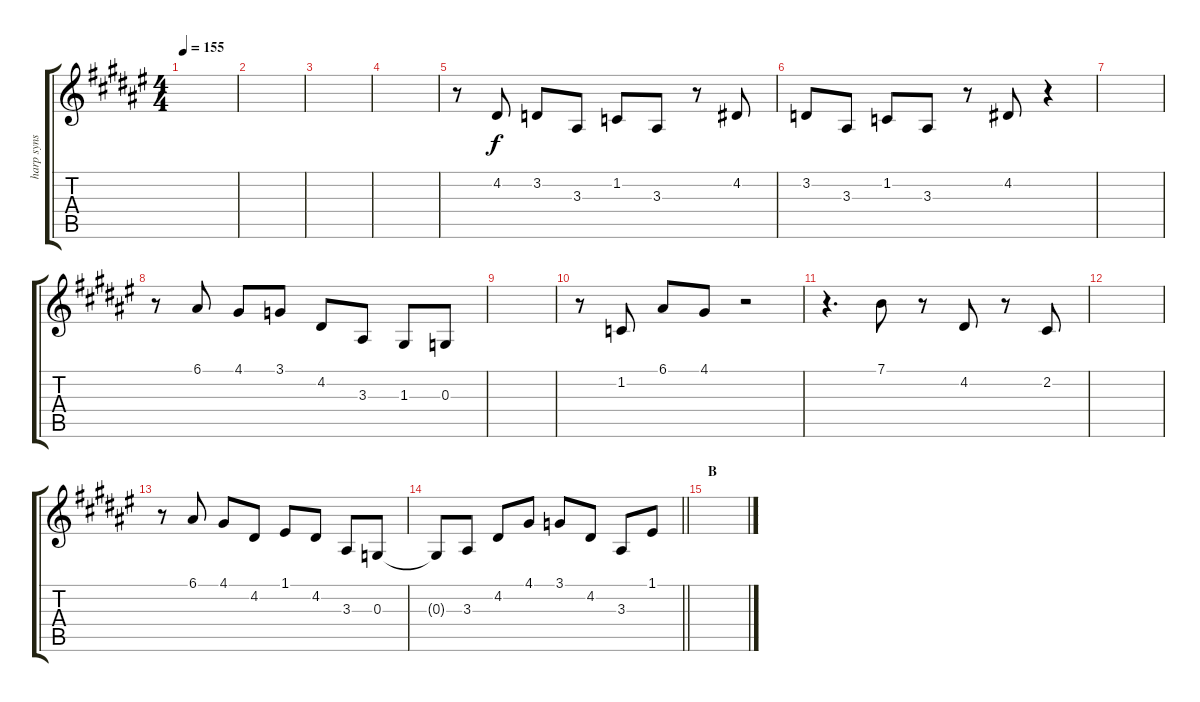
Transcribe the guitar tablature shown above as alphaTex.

\track ("harp syns" "harp syns") {instrument honkytonkpiano}
\staff {score tabs}
\tuning (E4 B3 G3 D3 A2 E2) {hide}
\ts (4 4)
\tempo 155
\clef g2
\ks f#
|
|
|
|
r.8 4.2.8 3.2.8 3.3.8 1.2.8 3.3.8 r.8 4.2.8 |
3.2.8 3.3.8 1.2.8 3.3.8 r.8 4.2.8 r.4 |
|
r.8 6.1.8 4.1.8 3.1.8 4.2.8 3.3.8 1.3.8 0.3.8 |
|
r.8 1.2.8 6.1.8 4.1.8 r.2 |
r.4{d} 7.1.8 r.8 4.2.8 r.8 2.2.8 |
|
r.8 6.1.8 4.1.8 4.2.8 1.1.8 4.2.8 3.3.8 0.3.8 |
\barLineRight lightlight
0.3{t}.8 3.3.8 4.2.8 4.1.8 3.1.8 4.2.8 3.3.8 1.1.8 |
\section ("" "B")
